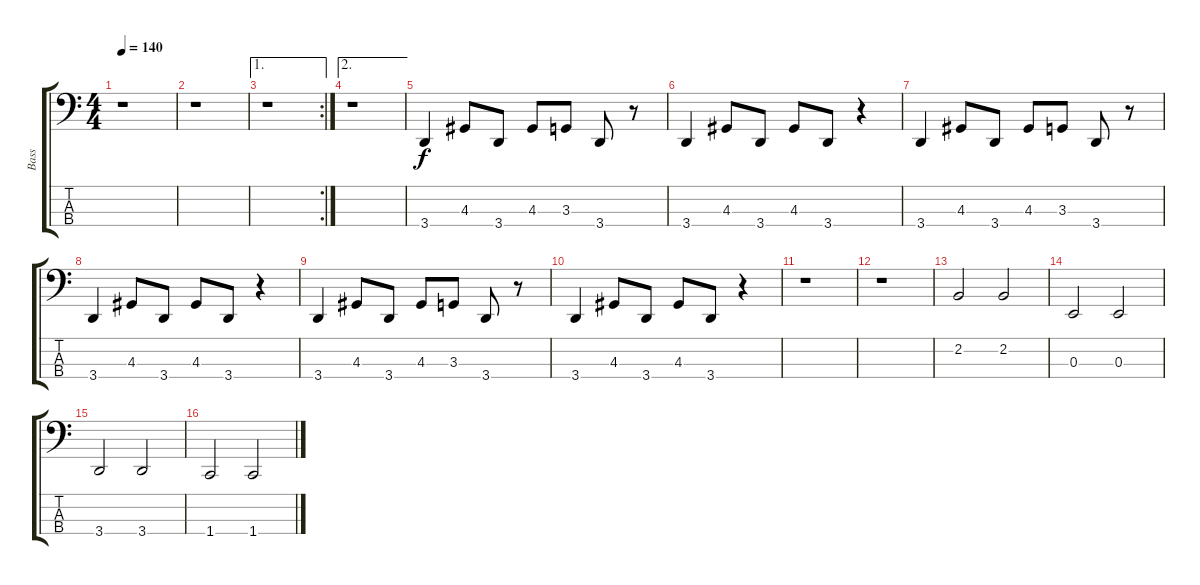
\track ("Bass" "Bass") {instrument electricbassfinger}
\staff {score tabs}
\tuning (D2 A1 E1 B0) {hide}
\ts (4 4)
\tempo 140
\clef f4
\ks c
r.1{dy f} |
r.1 |
\ae 1
\rc 2
r.1 |
\ae 2
r.1 |
3.4.4 4.3.8 3.4.8 4.3.8 3.3.8 3.4.8 r.8 |
3.4.4 4.3.8 3.4.8 4.3.8 3.4.8 r.4 |
3.4.4 4.3.8 3.4.8 4.3.8 3.3.8 3.4.8 r.8 |
3.4.4 4.3.8 3.4.8 4.3.8 3.4.8 r.4 |
3.4.4 4.3.8 3.4.8 4.3.8 3.3.8 3.4.8 r.8 |
3.4.4 4.3.8 3.4.8 4.3.8 3.4.8 r.4 |
r.1 |
r.1 |
2.2.2 2.2.2 |
0.3.2 0.3.2 |
3.4.2 3.4.2 |
1.4.2 1.4.2
